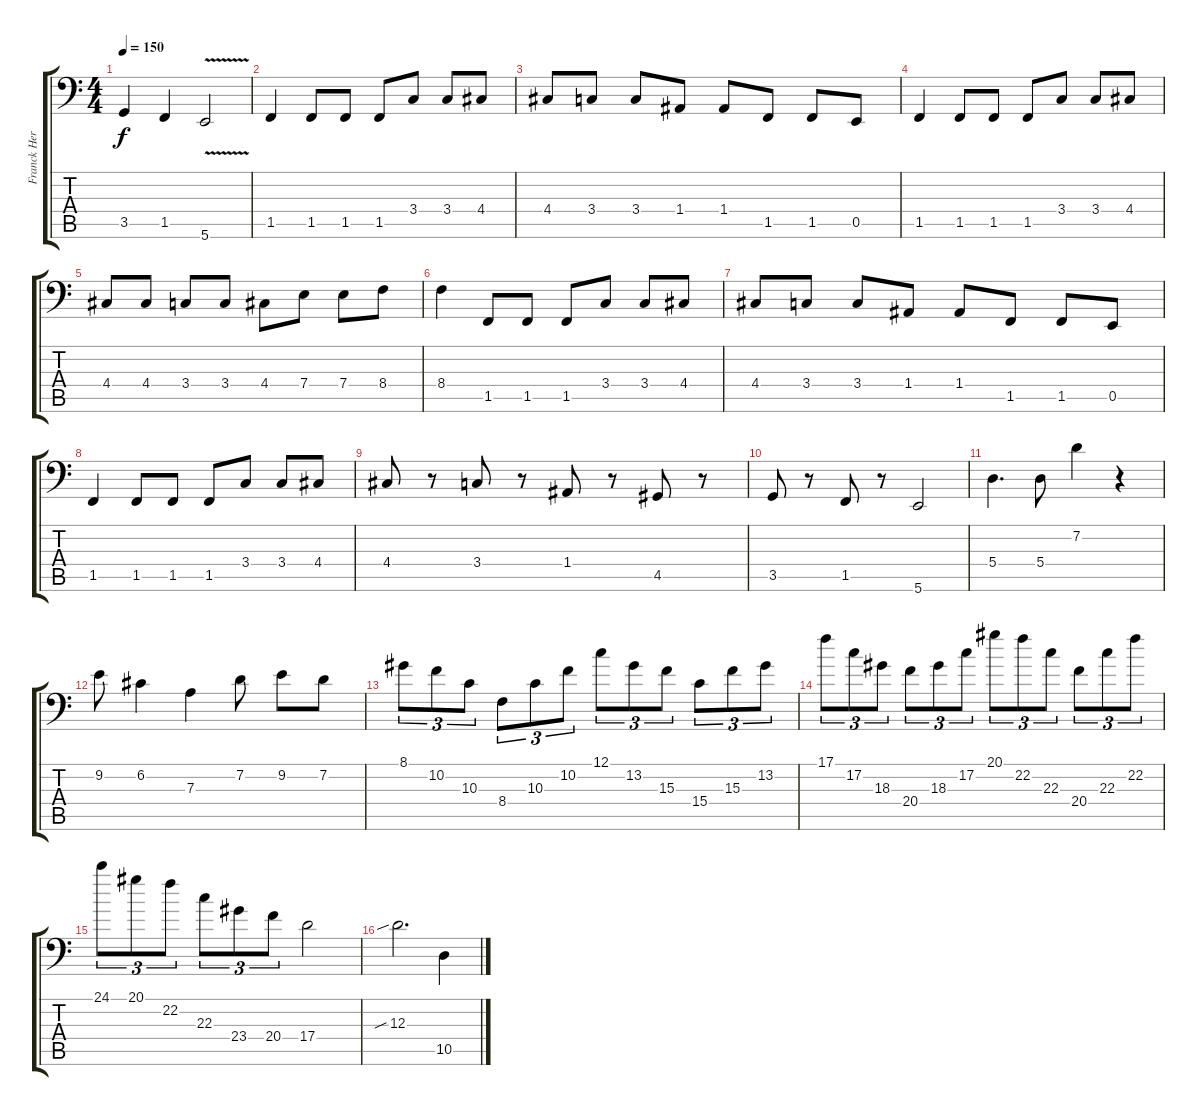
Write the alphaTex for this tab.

\track ("Franck Hermanny - Bass 6 strings" "Franck Her") {instrument electricbassfinger}
\staff {score tabs}
\tuning (C3 G2 D2 A1 E1 B0) {hide}
\ts (4 4)
\tempo 150
\clef f4
\ks c
3.5.4{dy f} 1.5.4 5.6{v}.2 |
1.5.4 1.5.8 1.5.8 1.5.8 3.4.8 3.4.8 4.4.8 |
4.4.8 3.4.8 3.4.8 1.4.8 1.4.8 1.5.8 1.5.8 0.5.8 |
1.5.4 1.5.8 1.5.8 1.5.8 3.4.8 3.4.8 4.4.8 |
4.4.8 4.4.8 3.4.8 3.4.8 4.4.8 7.4.8 7.4.8 8.4.8 |
8.4.4 1.5.8 1.5.8 1.5.8 3.4.8 3.4.8 4.4.8 |
4.4.8 3.4.8 3.4.8 1.4.8 1.4.8 1.5.8 1.5.8 0.5.8 |
1.5.4 1.5.8 1.5.8 1.5.8 3.4.8 3.4.8 4.4.8 |
4.4.8 r.8 3.4.8 r.8 1.4.8 r.8 4.5.8 r.8 |
3.5.8 r.8 1.5.8 r.8 5.6.2 |
5.4.4{d} 5.4.8 7.2.4 r.4 |
9.2.8 6.2.4 7.3.4 7.2.8 9.2.8 7.2.8 |
8.1.8{tu (3 2)} 10.2.8{tu (3 2)} 10.3.8{tu (3 2)} 8.4.8{tu (3 2)} 10.3.8{tu (3 2)} 10.2.8{tu (3 2)} 12.1.8{tu (3 2)} 13.2.8{tu (3 2)} 15.3.8{tu (3 2)} 15.4.8{tu (3 2)} 15.3.8{tu (3 2)} 13.2.8{tu (3 2)} |
17.1.8{tu (3 2)} 17.2.8{tu (3 2)} 18.3.8{tu (3 2)} 20.4.8{tu (3 2)} 18.3.8{tu (3 2)} 17.2.8{tu (3 2)} 20.1.8{tu (3 2)} 22.2.8{tu (3 2)} 22.3.8{tu (3 2)} 20.4.8{tu (3 2)} 22.3.8{tu (3 2)} 22.2.8{tu (3 2)} |
24.1.8{tu (3 2)} 20.1.8{tu (3 2)} 22.2.8{tu (3 2)} 22.3.8{tu (3 2)} 23.4.8{tu (3 2)} 20.4.8{tu (3 2)} 17.4.2 |
12.3{sib}.2{d} 10.5{ss}.4
